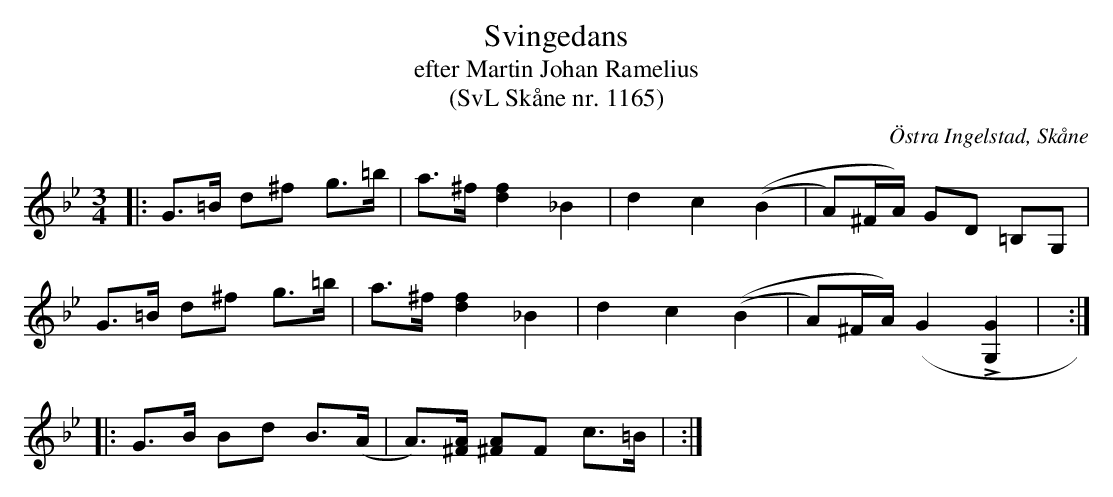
X:1
T:Svingedans
T:efter Martin Johan Ramelius
T:(SvL Skåne nr. 1165)
O:Östra Ingelstad, Skåne
M:3/4
L:1/8
Q:1/4=108
K:Bb
|: G>=B d^f g>=b | a>^f [f2d2] _B2 | d2 c2 ((B2 | A)^F/A/) GD =B,G, |
   G>=B d^f g>=b | a>^f [f2d2] _B2 | d2 c2 ((B2 | A)^F/A/) (G2 L[G2G,2] | :|
|: G>B Bd B>(A | A)>[A^F] [A^F]F c>=B | :|
